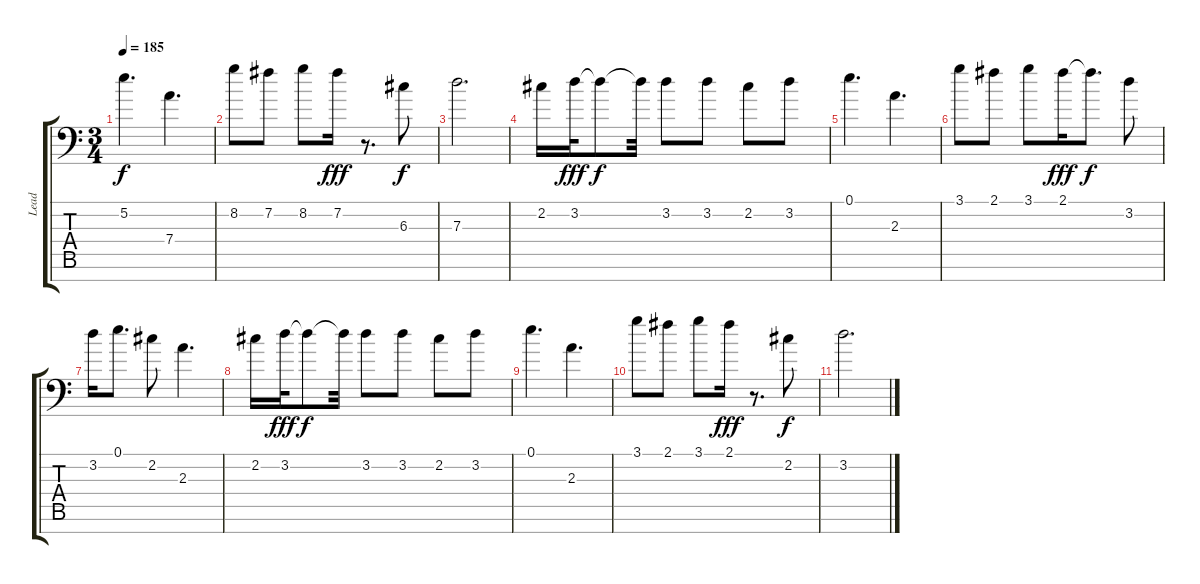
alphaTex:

\track ("Lead " "Lead ") {instrument electricguitarjazz}
\staff {score tabs}
\tuning (E4 B3 G3 D3 A2 E2 A1) {hide}
\ts (3 4)
\tempo 185
\clef f4
\ks c
5.2.4{d dy f} 7.4.4{d} |
8.2.8 7.2.8 8.2.8 7.2.16{dy fff} r.8{d} 6.3.8{dy f} |
7.3.2{d} |
2.2.16{balance 5} 3.2.32{dy fff} 3.2{t}.8{dy f} 3.2{t}.32 3.2.8 3.2.8 2.2.8 3.2.8 |
0.1.4{d} 2.3.4{d} |
3.1.8 2.1.8 3.1.8 2.1.16{dy fff} 2.1{t}.8{d dy f} 3.2.8 |
3.2.16 0.1.8{d} 2.2.8 2.3.4{d} |
2.2.16 3.2.32{dy fff} 3.2{t}.8{dy f} 3.2{t}.32 3.2.8 3.2.8 2.2.8 3.2.8 |
0.1.4{d} 2.3.4{d} |
3.1.8 2.1.8 3.1.8 2.1.16{dy fff} r.8{d} 2.2.8{dy f} |
3.2.2{d}
